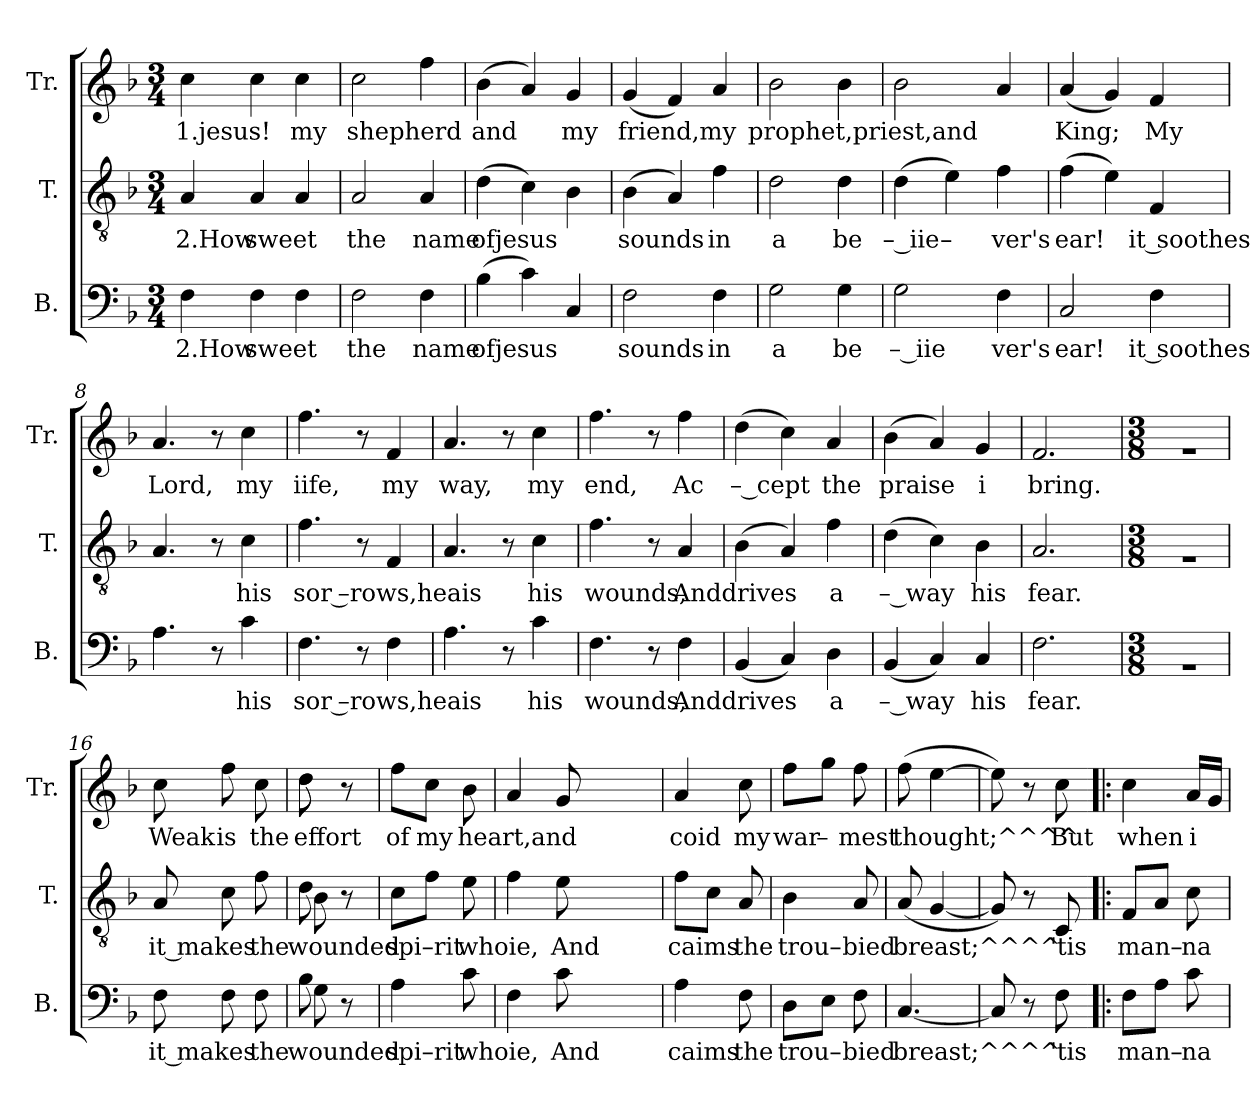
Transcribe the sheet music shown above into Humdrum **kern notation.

**kern	**text	**kern	**text	**kern	**text
*part3	*part3	*part2	*part2	*part1	*part1
*staff3	*staff3	*staff2	*staff2	*staff1	*staff1
*I"B.	*	*I"T.	*	*I"Tr.	*
*I'B.	*	*I'T.	*	*I'Tr.	*
*clefF4	*	*clefGv2	*	*clefG2	*
*k[b-]	*	*k[b-]	*	*k[b-]	*
*F:	*	*F:	*	*F:	*
*M3/4	*	*M3/4	*	*M3/4	*
=1	=1	=1	=1	=1	=1
!LO:N:head=solid	!LO:LY:a	!LO:N:head=solid	!LO:LY:b	!	!LO:LY:b
4F\	2.How	4A/	2.How	4cc\	1.jesus!
!LO:N:head=solid	!LO:LY:a	!LO:N:head=solid	!LO:LY:b	!	!
4F\	sweet	4A/	sweet	4cc\	.
!LO:N:head=solid	!	!LO:N:head=solid	!	!	!LO:LY:b:rj
4F\	.	4A/	.	4cc\	my
=2	=2	=2	=2	=2	=2
!	!LO:LY:a	!LO:N:head=open	!LO:LY:b	!	!LO:LY:b
2F\	the	2A/	the	2cc\	shepherd
!LO:N:head=solid	!LO:LY:a	!LO:N:head=solid	!LO:LY:b	!LO:N:head=solid	!
4F\	name	4A/	name	4ff\	.
=3	=3	=3	=3	=3	=3
!LO:N:head=solid	!LO:LY:a	!LO:N:head=solid	!LO:LY:b	!LO:N:head=solid	!LO:LY:b
(>4B-\	ofjesus	(>4d\	ofjesus	(>4b-\	and
!	!	!	!	!LO:N:head=solid	!
4c\)	.	4c\)	.	4a/)	.
!	!	!LO:N:head=solid	!	!	!LO:LY:b
4C/	.	4B-\	.	4g/	my
=4	=4	=4	=4	=4	=4
!	!LO:LY:a	!LO:N:head=solid	!LO:LY:b	!	!LO:LY:b
2F\	sounds	(>4B-\	sounds	(<4g/	friend,my
!	!	!LO:N:head=solid	!	!LO:N:head=solid	!
.	.	4A/)	.	4f/)	.
!LO:N:head=solid	!LO:LY:a	!LO:N:head=solid	!LO:LY:b	!LO:N:head=solid	!
4F\	in	4f\	in	4a</	.
=5	=5	=5	=5	=5	=5
!	!LO:LY:a:rj	!LO:N:head=open	!LO:LY:b:rj	!	!LO:LY:b
2G\	a	2d\	a	2b-\	prophet,priest,and
!	!LO:LY:a	!LO:N:head=solid	!LO:LY:b	!LO:N:head=solid	!
4G\	be	4d\	be	4b-\	.
=6	=6	=6	=6	=6	=6
!	!LO:LY:a:rj	!LO:N:head=solid	!LO:LY:b:rj	!	!
2G\	– iie	(>4d\	– iie	2b-\	.
!	!	!LO:N:head=solid	!LO:LY:b:rj	!	!
.	.	4e\)	–	.	.
!LO:N:head=solid	!LO:LY:a	!LO:N:head=solid	!LO:LY:b	!LO:N:head=solid	!
4F\	ver's	4f\	ver's	4a/	.
=7	=7	=7	=7	=7	=7
!	!LO:LY:a	!LO:N:head=solid	!LO:LY:b	!LO:N:head=solid	!LO:LY:b
2C/	ear!	(>4f\	ear!	(<4a/	King;
!	!	!LO:N:head=solid	!	!	!
.	.	4e\)	.	4g/)	.
!LO:N:head=solid	!LO:LY:a:rj	!LO:N:head=solid	!LO:LY:b:rj	!LO:N:head=solid	!LO:LY:b
4F\	it soothes	4F/	it soothes	4f/	My
=8	=8	=8	=8	=8	=8
!LO:N:head=solid	!	!LO:N:head=solid	!	!LO:N:head=solid	!LO:LY:b
4.A\	.	4.A/	.	4.a/	Lord,
8rC	.	8rA	.	8ra	.
!	!LO:LY:a	!	!LO:LY:b	!	!LO:LY:b
4c\	his	4c\	his	4cc\	my
=9	=9	=9	=9	=9	=9
!LO:N:head=solid	!LO:LY:a	!LO:N:head=solid	!LO:LY:b	!LO:N:head=solid	!LO:LY:b
4.F\	sor –rows,heais	4.f\	sor –rows,heais	4.ff\	iife,
8rC	.	8rA	.	8ra	.
!LO:N:head=solid	!	!LO:N:head=solid	!	!LO:N:head=solid	!LO:LY:b
4F\	.	4F/	.	4f</	my
=10	=10	=10	=10	=10	=10
!LO:N:head=solid	!	!LO:N:head=solid	!	!LO:N:head=solid	!LO:LY:b
4.A\	.	4.A/	.	4.a/	way,
8rC	.	8rA	.	8ra	.
!	!LO:LY:a	!	!LO:LY:b	!	!LO:LY:b
4c\	his	4c\	his	4cc\	my
=11	=11	=11	=11	=11	=11
!LO:N:head=solid	!LO:LY:a	!LO:N:head=solid	!LO:LY:b	!LO:N:head=solid	!LO:LY:b
4.F\	wounds,	4.f\	wounds,	4.ff\	end,
8rC	.	8rA	.	8ra	.
!LO:N:head=solid	!LO:LY:a	!LO:N:head=solid	!LO:LY:b	!LO:N:head=solid	!LO:LY:b
4F\	Anddrives	4A/	Anddrives	4ff\	Ac
=12	=12	=12	=12	=12	=12
!LO:N:head=solid	!	!LO:N:head=solid	!	!LO:N:head=solid	!LO:LY:b:rj
(<4BB-/	.	(>4B-\	.	(>4dd\	– cept
!	!	!LO:N:head=solid	!	!	!
4C/)	.	4A/)	.	4cc\)	.
!LO:N:head=solid	!LO:LY:a	!LO:N:head=solid	!LO:LY:b	!LO:N:head=solid	!LO:LY:b
4D\	a	4f\	a	4a/	the
=13	=13	=13	=13	=13	=13
!LO:N:head=solid	!LO:LY:a:rj	!LO:N:head=solid	!LO:LY:b:rj	!LO:N:head=solid	!LO:LY:b
(<4BB-/	– way	(>4d\	– way	(>4b-\	praise
!	!	!	!	!LO:N:head=solid	!
4C/)	.	4c\)	.	4a/)	.
!	!LO:LY:a	!LO:N:head=solid	!LO:LY:b	!	!LO:LY:b
4C/	his	4B-\	his	4g/	i
=14	=14	=14	=14	=14	=14
!	!LO:LY:a	!LO:N:head=open	!LO:LY:b	!	!LO:LY:b
2.F\	fear.	2.A/	fear.	2.f</	bring.
=15	=15	=15	=15	=15	=15
*M3/8	*	*M3/8	*	*M3/8	*
!LO:N:vis=1	!	!LO:N:vis=1	!	!LO:N:vis=1	!
4.rC	.	4.rA	.	4.ra	.
=16	=16	=16	=16	=16	=16
!LO:N:head=solid	!LO:LY:a:rj	!LO:N:head=solid	!LO:LY:b:rj	!	!LO:LY:b
8F\	it makes	8A/	it makes	8cc\	Weak
!LO:N:head=solid	!	!	!	!LO:N:head=solid	!LO:LY:b
8F\	.	8c\	.	8ff\	is
!LO:N:head=solid	!LO:LY:a	!LO:N:head=solid	!LO:LY:b	!	!LO:LY:b
8F\	the	8f\	the	8cc\	the
=17	=17	=17	=17	=17	=17
*	*	*^	*	*^	*
!LO:N:head=solid	!LO:LY:a	!LO:N:head=solid	!LO:N:head=solid	!LO:LY:b	!LO:N:head=solid	!LO:N:head=solid	!LO:LY:b
*^	*	*	*	*	*	*	*
8B-\	8G\	wounded	8d\	8B-\	wounded	8dd\	8dd\	effort
8rC	8ryy	.	8rA	8ryy	.	8ra	8ryy	.
=18	=18	=18	=18	=18	=18	=18	=18	=18
!LO:N:head=solid	!	!LO:LY:a	!	!	!LO:LY:b	!LO:N:head=solid	!	!LO:LY:b:rj
*v	*v	*	*	*	*	*v	*v	*
*	*	*v	*v	*	*	*
4A\	spi–rit	8c\L	spi–rit	8ff\L	of
!	!	!LO:N:head=solid	!	!	!LO:LY:b
.	.	8f\J	.	8cc\J	my
!	!LO:LY:a	!LO:N:head=solid	!LO:LY:b	!LO:N:head=solid	!LO:LY:b
8c\	whoie,	8e\	whoie,	8b-\	heart,and
=19	=19	=19	=19	=19	=19
!LO:N:head=solid	!	!LO:N:head=solid	!	!LO:N:head=solid	!
4F\	.	4f\	.	4a/	.
!	!LO:LY:a	!LO:N:head=solid	!LO:LY:b	!	!
8c\	And	8e\	And	8g/	.
!!LO:LB:g=z
=20	=20	=20	=20	=20	=20
!LO:N:head=solid	!LO:LY:a	!LO:N:head=solid	!LO:LY:b	!LO:N:head=solid	!LO:LY:b
4A\	caims	8f\L	caims	4a/	coid
.	.	8c\J	.	.	.
!LO:N:head=solid	!LO:LY:a	!LO:N:head=solid	!LO:LY:b	!	!LO:LY:b
8F\	the	8A/	the	8cc\	my
=21	=21	=21	=21	=21	=21
!LO:N:head=solid	!LO:LY:a	!LO:N:head=solid	!LO:LY:b	!LO:N:head=solid	!LO:LY:b
8D\L	trou–	4B-\	trou–	8ff\L	war
!LO:N:head=solid	!	!	!	!	!LO:LY:b
8E\J	.	.	.	8gg\J	–
!LO:N:head=solid	!LO:LY:a	!LO:N:head=solid	!LO:LY:b	!LO:N:head=solid	!LO:LY:b
8F\	bied	8A/	bied	8ff\	mest
=22	=22	=22	=22	=22	=22
!	!LO:LY:a	!LO:N:head=solid	!LO:LY:b	!LO:N:head=solid	!LO:LY:b
[<4.C/	breast;^^^^	(<8A/	breast;^^^^	(>8ff\	thought;^^^^
!	!	!	!	!LO:N:head=solid	!
.	.	[<4G/	.	[>4ee\	.
=23	=23	=23	=23	=23	=23
!	!	!	!	!LO:N:head=solid	!
8C/]	.	8G/])	.	8ee\])	.
8rC	.	8rA	.	8ra	.
!LO:N:head=solid	!LO:LY:a	!	!LO:LY:b	!	!LO:LY:b
8F\	'tis	8C/	'tis	8cc\	But
=24!|:	=24!|:	=24!|:	=24!|:	=24!|:	=24!|:
!LO:N:head=solid	!LO:LY:a	!LO:N:head=solid	!LO:LY:b	!	!LO:LY:b
8F\L	man–	8F/L	man–	4cc\	when
!LO:N:head=solid	!	!LO:N:head=solid	!	!	!
8A\J	.	8A/J	.	.	.
!	!LO:LY:a	!	!LO:LY:b	!LO:N:head=solid	!LO:LY:b:rj
8c\	na	8c\	na	16a/LL	i
.	.	.	.	16g/JJ	.
=	=	=	=	=	=
*-	*-	*-	*-	*-	*-
